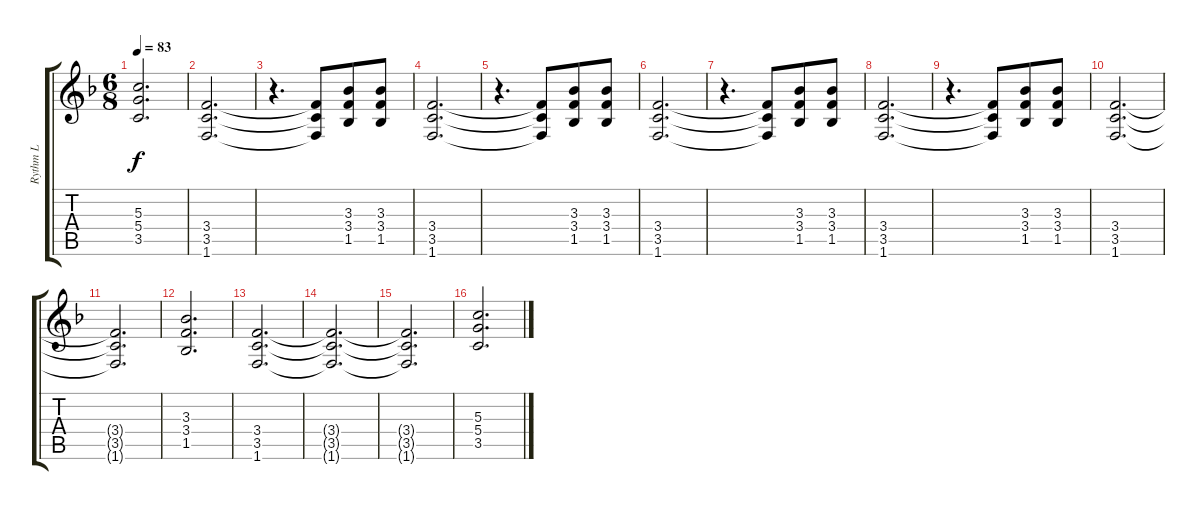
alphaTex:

\track ("Rythm L" "Rythm L") {instrument distortionguitar}
\staff {score tabs}
\tuning (E4 B3 G3 D3 A2 E2) {hide}
\ts (6 8)
\tempo 83
\clef g2
\ks f
(5.3 5.4 3.5).2{d dy f} |
(3.4 3.5 1.6).2{d volume 5} |
r.4{d} (3.4{t} 3.5{t} 1.6{t}).8 (3.3 3.4 1.5).8{volume 12} (3.3 3.4 1.5).8 |
(3.4 3.5 1.6).2{d volume 5} |
r.4{d} (3.4{t} 3.5{t} 1.6{t}).8 (3.3 3.4 1.5).8{volume 12} (3.3 3.4 1.5).8 |
(3.4 3.5 1.6).2{d volume 5} |
r.4{d} (3.4{t} 3.5{t} 1.6{t}).8 (3.3 3.4 1.5).8{volume 12} (3.3 3.4 1.5).8 |
(3.4 3.5 1.6).2{d volume 5} |
r.4{d} (3.4{t} 3.5{t} 1.6{t}).8 (3.3 3.4 1.5).8{volume 12} (3.3 3.4 1.5).8 |
(3.4 3.5 1.6).2{d} |
(3.4{t} 3.5{t} 1.6{t}).2{d} |
(3.3 3.4 1.5).2{d} |
(3.4 3.5 1.6).2{d} |
(3.4{t} 3.5{t} 1.6{t}).2{d} |
(3.4{t} 3.5{t} 1.6{t}).2{d} |
(5.3 5.4 3.5).2{d}
